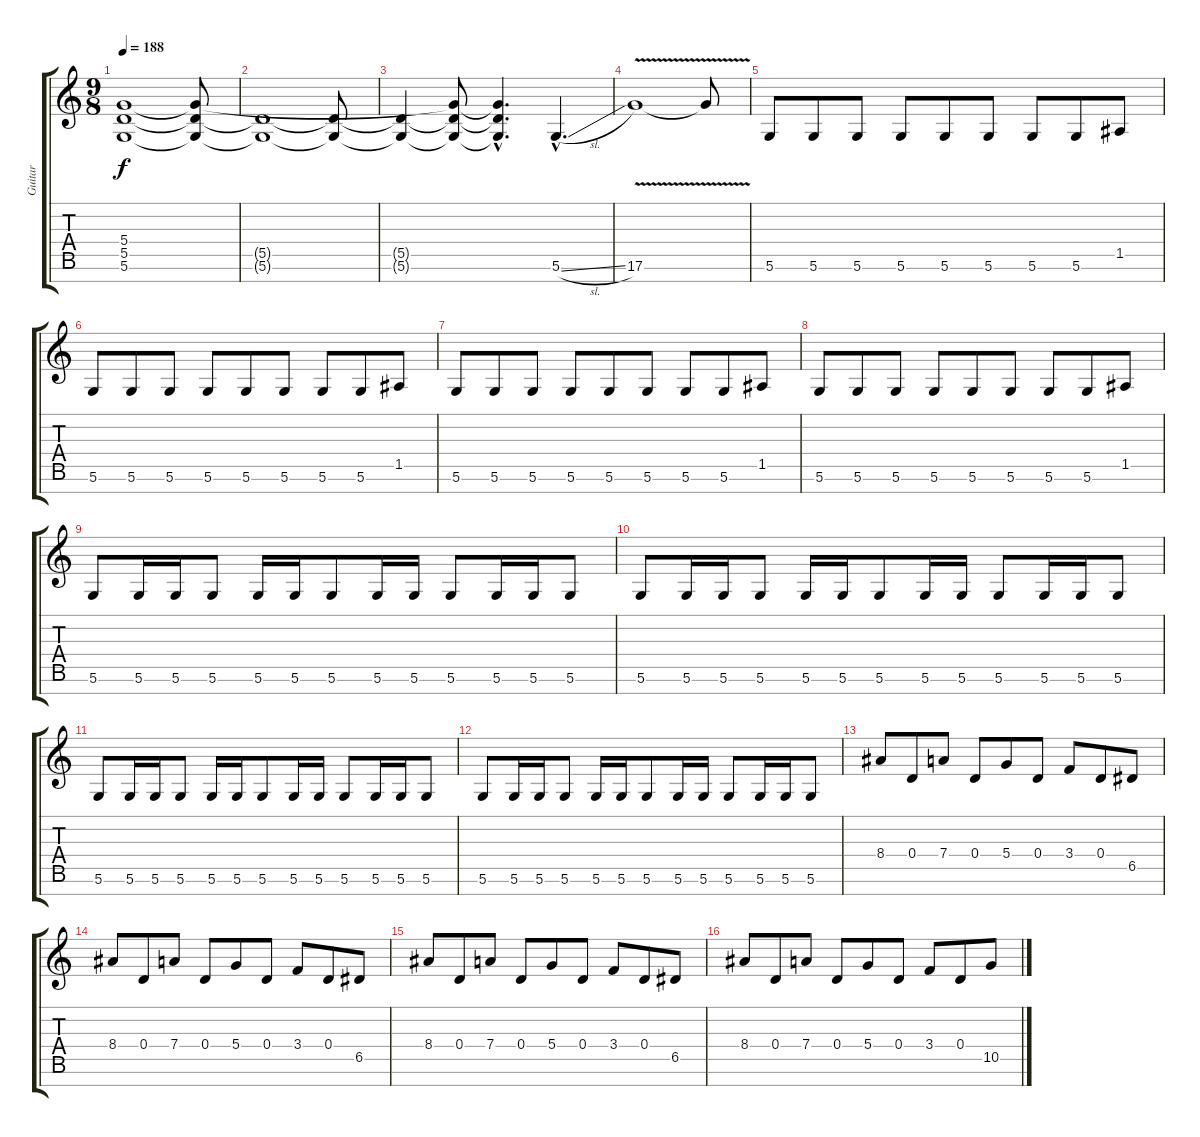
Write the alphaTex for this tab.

\track ("Guitar" "Guitar") {instrument distortionguitar}
\staff {score tabs}
\tuning (E4 B3 G3 D3 A2 D2 B1) {hide}
\ts (9 8)
\tempo 188
\clef g2
\ks c
(5.4 5.5 5.6).1{dy f instrument distortionguitar} (5.4{t} 5.5{t} 5.6{t}).8 |
(5.5{t} 5.6{t}).1 (5.5{t} 5.6{t}).8 |
(5.5{t} 5.6{t}).4 (5.4{t} 5.5{t} 5.6{t}).8 (5.4{hac t} 5.5{hac t} 5.6{hac t}).4{d} 5.6{sl hac}.4{d} |
17.6{v}.1 17.6{t}.8 |
5.6.8 5.6.8 5.6.8 5.6.8 5.6.8 5.6.8 5.6.8 5.6.8 1.5.8 |
5.6.8 5.6.8 5.6.8 5.6.8 5.6.8 5.6.8 5.6.8 5.6.8 1.5.8 |
5.6.8 5.6.8 5.6.8 5.6.8 5.6.8 5.6.8 5.6.8 5.6.8 1.5.8 |
5.6.8 5.6.8 5.6.8 5.6.8 5.6.8 5.6.8 5.6.8 5.6.8 1.5.8 |
5.6.8 5.6.16 5.6.16 5.6.8 5.6.16 5.6.16 5.6.8 5.6.16 5.6.16 5.6.8 5.6.16 5.6.16 5.6.8 |
5.6.8 5.6.16 5.6.16 5.6.8 5.6.16 5.6.16 5.6.8 5.6.16 5.6.16 5.6.8 5.6.16 5.6.16 5.6.8 |
5.6.8 5.6.16 5.6.16 5.6.8 5.6.16 5.6.16 5.6.8 5.6.16 5.6.16 5.6.8 5.6.16 5.6.16 5.6.8 |
5.6.8 5.6.16 5.6.16 5.6.8 5.6.16 5.6.16 5.6.8 5.6.16 5.6.16 5.6.8 5.6.16 5.6.16 5.6.8 |
8.4.8 0.4.8 7.4.8 0.4.8 5.4.8 0.4.8 3.4.8 0.4.8 6.5.8 |
8.4.8 0.4.8 7.4.8 0.4.8 5.4.8 0.4.8 3.4.8 0.4.8 6.5.8 |
8.4.8 0.4.8 7.4.8 0.4.8 5.4.8 0.4.8 3.4.8 0.4.8 6.5.8 |
8.4.8 0.4.8 7.4.8 0.4.8 5.4.8 0.4.8 3.4.8 0.4.8 10.5.8
